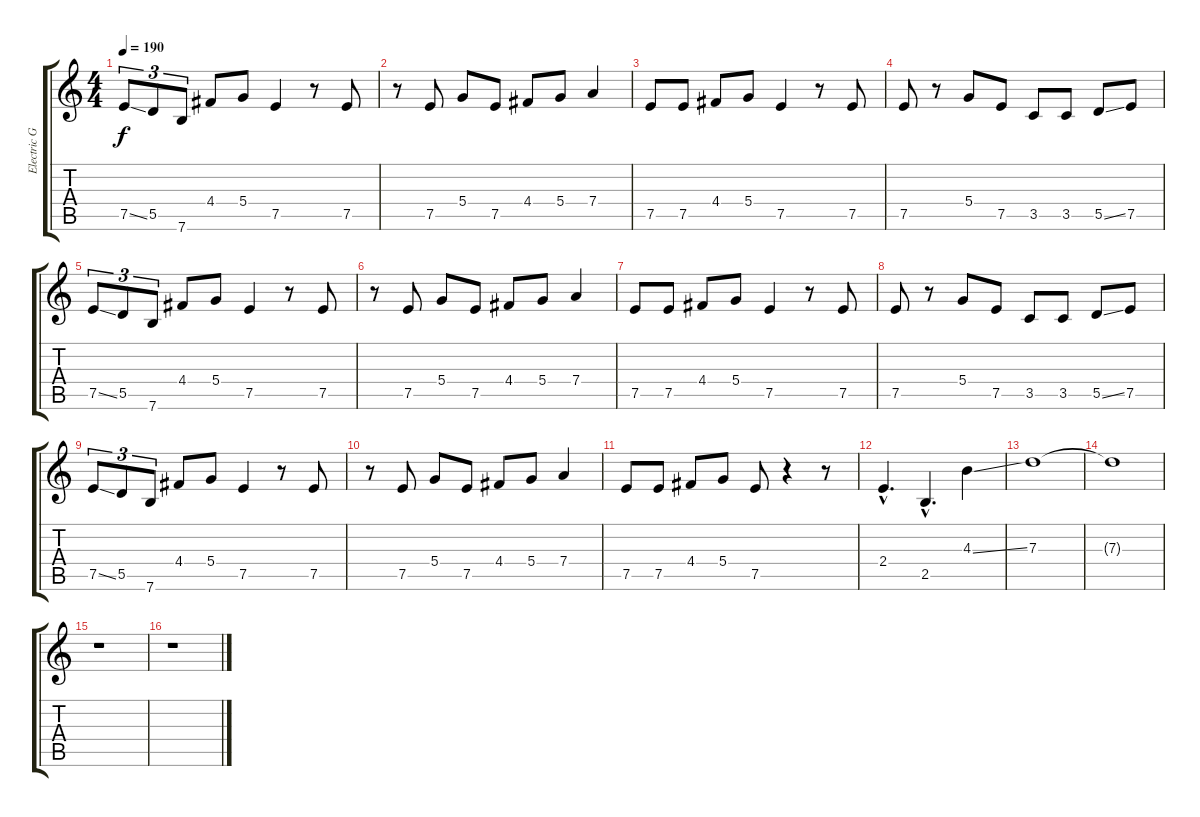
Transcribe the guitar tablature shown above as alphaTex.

\track ("Electric Guitar 2" "Electric G") {instrument overdrivenguitar}
\staff {score tabs}
\tuning (E4 B3 G3 D3 A2 E2) {hide}
\ts (4 4)
\tempo 190
\clef g2
\ks c
7.5{ss}.8{tu (3 2) dy f} 5.5.8{tu (3 2)} 7.6.8{tu (3 2)} 4.4.8 5.4.8 7.5.4 r.8 7.5.8 |
r.8 7.5.8 5.4.8 7.5.8 4.4.8 5.4.8 7.4.4 |
7.5.8 7.5.8 4.4.8 5.4.8 7.5.4 r.8 7.5.8 |
7.5.8 r.8 5.4.8 7.5.8 3.5.8 3.5.8 5.5{ss}.8 7.5.8 |
7.5{ss}.8{tu (3 2)} 5.5.8{tu (3 2)} 7.6.8{tu (3 2)} 4.4.8 5.4.8 7.5.4 r.8 7.5.8 |
r.8 7.5.8 5.4.8 7.5.8 4.4.8 5.4.8 7.4.4 |
7.5.8 7.5.8 4.4.8 5.4.8 7.5.4 r.8 7.5.8 |
7.5.8 r.8 5.4.8 7.5.8 3.5.8 3.5.8 5.5{ss}.8 7.5.8 |
7.5{ss}.8{tu (3 2)} 5.5.8{tu (3 2)} 7.6.8{tu (3 2)} 4.4.8 5.4.8 7.5.4 r.8 7.5.8 |
r.8 7.5.8 5.4.8 7.5.8 4.4.8 5.4.8 7.4.4 |
7.5.8 7.5.8 4.4.8 5.4.8 7.5.8 r.4 r.8 |
2.4{hac}.4{d} 2.5{hac}.4{d} 4.3{ss}.4 |
7.3.1 |
7.3{t}.1 |
r.1 |
r.1
